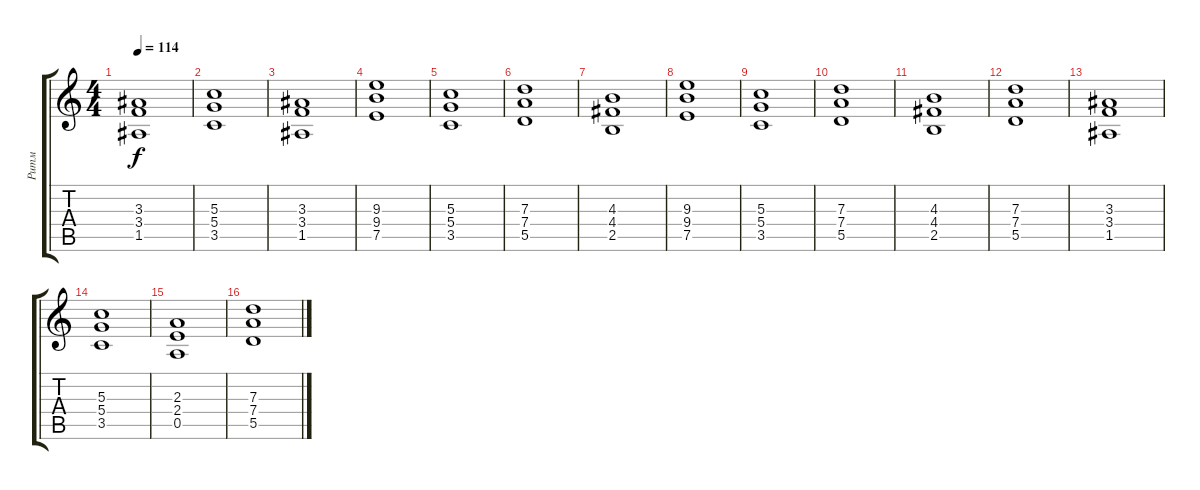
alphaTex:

\track ("Ритм" "Ритм") {instrument distortionguitar}
\staff {score tabs}
\tuning (E4 B3 G3 D3 A2 E2) {hide}
\ts (4 4)
\tempo 114
\clef g2
\ks c
(3.3 3.4 1.5).1{dy f} |
(5.3 5.4 3.5).1 |
(3.3 3.4 1.5).1 |
(9.3 9.4 7.5).1 |
(5.3 5.4 3.5).1 |
(7.3 7.4 5.5).1 |
(4.3 4.4 2.5).1 |
(9.3 9.4 7.5).1 |
(5.3 5.4 3.5).1 |
(7.3 7.4 5.5).1 |
(4.3 4.4 2.5).1 |
(7.3 7.4 5.5).1 |
(3.3 3.4 1.5).1 |
(5.3 5.4 3.5).1 |
(2.3 2.4 0.5).1 |
(7.3 7.4 5.5).1
